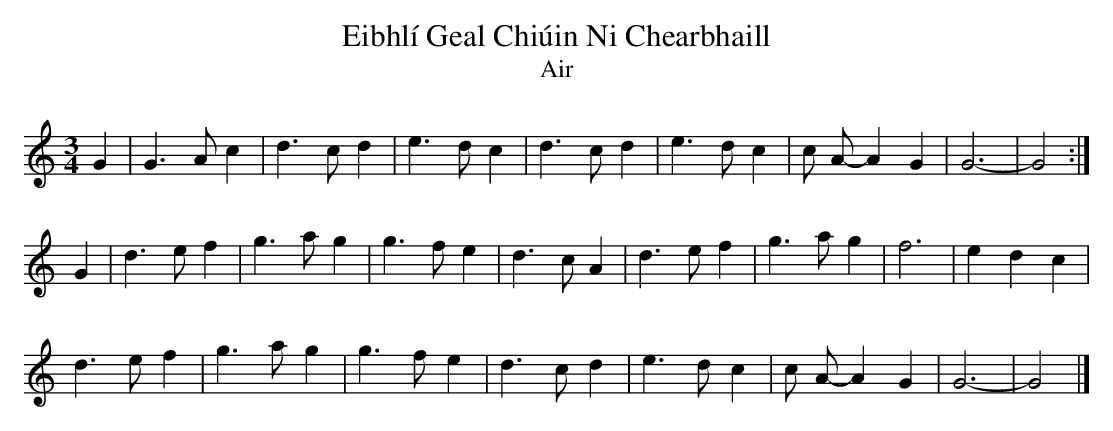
X:1
U: ~ = !turn!
T:Eibhlí Geal Chiúin Ni Chearbhaill
T:Air
M:3/4
L:1/8
K:GMix
G2 | G3 A c2 | d3 c d2 | e3 d c2 | d3 c d2 | e3 d c2 | c A-A2 G2 | G6- | G4 :|]
G2 | d3 e f2 | g3 a g2 | g3 f e2 | d3 c A2 | d3 e f2 | g3 a g2 | f6 | e2 d2 c2 |
d3 e f2 | g3 a g2 | g3 f e2 | d3 c d2 | e3 d c2 | c A-A2 G2 | G6- | G4 |]
